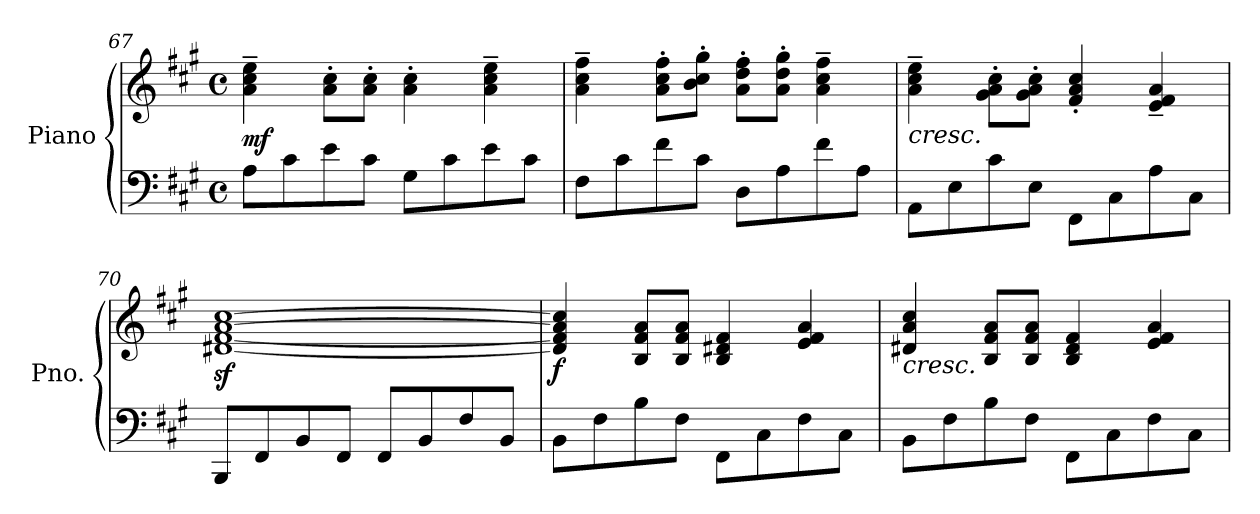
**kern	**kern	**dynam
*part1	*part1	*part1
*staff2	*staff1	*staff1/2
*I"Piano	*	*
*I'Pno.	*	*
*clefF4	*clefG2	*
*k[f#c#g#]	*k[f#c#g#]	*
*M4/4	*M4/4	*
*met(c)	*met(c)	*
=67	=67	=67
!	!	!LO:DY:b
8A\L	4a\~ 4cc#\~ 4ee\~	mf
8c#\	.	.
8e\	8a\' 8cc#\'L	.
8c#\J	8a\' 8cc#\'J	.
8G#\L	4a\' 4cc#\'	.
8c#\	.	.
8e\	4a\~ 4cc#\~ 4ee\~	.
8c#\J	.	.
!!LO:LB:g=z
=68	=68	=68
8F#\L	4a\~ 4cc#\~ 4ff#\~	.
8c#\	.	.
8f#\	8a\' 8cc#\' 8ff#\'L	.
8c#\J	8b\' 8cc#\' 8gg#\'J	.
8D\L	8a\' 8dd\' 8ff#\'L	.
8A\	8a\' 8dd\' 8gg#\'J	.
8f#\	4a\~ 4cc#\~ 4ff#\~	.
8A\J	.	.
=69	=69	=69
!	!LO:TX:b:i:t=cresc.	!
8AA\L	4a\~ 4cc#\~ 4ee\~	.
8E\	.	.
8c#\	8g#\' 8a\' 8cc#\'L	.
8E\J	8g#\' 8a\' 8cc#\'J	.
8FF#\L	4f#/' 4a/' 4cc#/'	.
8C#\	.	.
8A\	4e/~ 4f#/~ 4a/~	.
8C#\J	.	.
=70	=70	=70
8BBB/L	[1d#Xz< [1f#z< [1az< [1cc#z<	.
8FF#/	.	.
8BB/	.	.
8FF#/J	.	.
8FF#/L	.	.
8BB/	.	.
8F#/	.	.
8BB/J	.	.
=71	=71	=71
!	!	!LO:DY:b
8BB\L	4d#/] 4f#/] 4a/] 4cc#/]	f
8F#\	.	.
8B\	8B/ 8f#/ 8a/L	.
8F#\J	8B/ 8f#/ 8a/J	.
8FF#\L	4B/ 4d#X/ 4f#/	.
8C#\	.	.
8F#\	4e/ 4f#/ 4a/	.
8C#\J	.	.
!!LO:PB:g=z
=72	=72	=72
!	!LO:TX:b:i:t=cresc.	!
8BB\L	4d#X/ 4a/ 4cc#/	.
8F#\	.	.
8B\	8B/ 8f#/ 8a/L	.
8F#\J	8B/ 8f#/ 8a/J	.
8FF#\L	4B/ 4d#/ 4f#/	.
8C#\	.	.
8F#\	4e/ 4f#/ 4a/	.
8C#\J	.	.
=	=	=
*-	*-	*-
